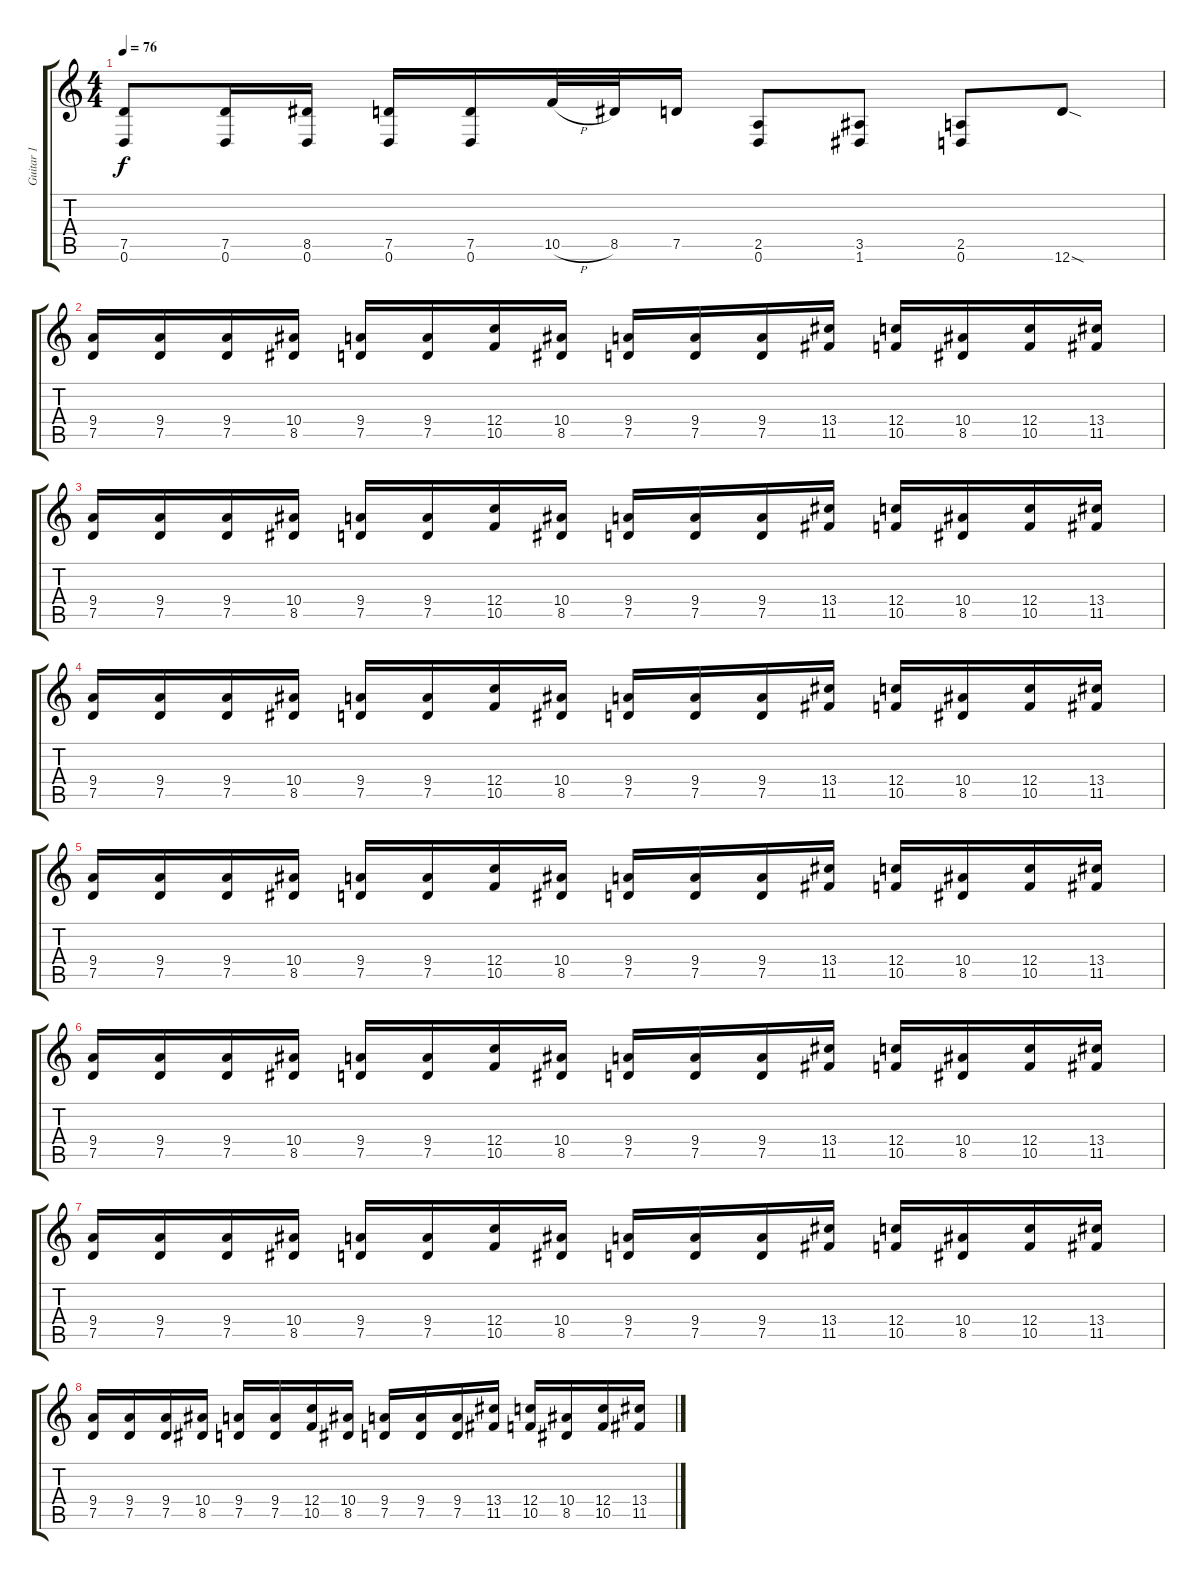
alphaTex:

\track ("Guitar 1" "Guitar 1") {instrument overdrivenguitar}
\staff {score tabs}
\tuning (D4 A3 F3 C3 G2 D2) {hide}
\ts (4 4)
\tempo 76
\clef g2
\ks c
(7.5 0.6).8{dy f} (7.5 0.6).16 (8.5 0.6).16 (7.5 0.6).16 (7.5 0.6).16 10.5{h}.32 8.5.32 7.5.16 (2.5 0.6).8 (3.5 1.6).8 (2.5 0.6).8 12.6{sod}.8 |
\section ("" "")
(9.4 7.5).16 (9.4 7.5).16 (9.4 7.5).16 (10.4 8.5).16 (9.4 7.5).16 (9.4 7.5).16 (12.4 10.5).16 (10.4 8.5).16 (9.4 7.5).16 (9.4 7.5).16 (9.4 7.5).16 (13.4 11.5).16 (12.4 10.5).16 (10.4 8.5).16 (12.4 10.5).16 (13.4 11.5).16 |
(9.4 7.5).16 (9.4 7.5).16 (9.4 7.5).16 (10.4 8.5).16 (9.4 7.5).16 (9.4 7.5).16 (12.4 10.5).16 (10.4 8.5).16 (9.4 7.5).16 (9.4 7.5).16 (9.4 7.5).16 (13.4 11.5).16 (12.4 10.5).16 (10.4 8.5).16 (12.4 10.5).16 (13.4 11.5).16 |
(9.4 7.5).16 (9.4 7.5).16 (9.4 7.5).16 (10.4 8.5).16 (9.4 7.5).16 (9.4 7.5).16 (12.4 10.5).16 (10.4 8.5).16 (9.4 7.5).16 (9.4 7.5).16 (9.4 7.5).16 (13.4 11.5).16 (12.4 10.5).16 (10.4 8.5).16 (12.4 10.5).16 (13.4 11.5).16 |
(9.4 7.5).16 (9.4 7.5).16 (9.4 7.5).16 (10.4 8.5).16 (9.4 7.5).16 (9.4 7.5).16 (12.4 10.5).16 (10.4 8.5).16 (9.4 7.5).16 (9.4 7.5).16 (9.4 7.5).16 (13.4 11.5).16 (12.4 10.5).16 (10.4 8.5).16 (12.4 10.5).16 (13.4 11.5).16 |
(9.4 7.5).16 (9.4 7.5).16 (9.4 7.5).16 (10.4 8.5).16 (9.4 7.5).16 (9.4 7.5).16 (12.4 10.5).16 (10.4 8.5).16 (9.4 7.5).16 (9.4 7.5).16 (9.4 7.5).16 (13.4 11.5).16 (12.4 10.5).16 (10.4 8.5).16 (12.4 10.5).16 (13.4 11.5).16 |
(9.4 7.5).16 (9.4 7.5).16 (9.4 7.5).16 (10.4 8.5).16 (9.4 7.5).16 (9.4 7.5).16 (12.4 10.5).16 (10.4 8.5).16 (9.4 7.5).16 (9.4 7.5).16 (9.4 7.5).16 (13.4 11.5).16 (12.4 10.5).16 (10.4 8.5).16 (12.4 10.5).16 (13.4 11.5).16 |
(9.4 7.5).16 (9.4 7.5).16 (9.4 7.5).16 (10.4 8.5).16 (9.4 7.5).16 (9.4 7.5).16 (12.4 10.5).16 (10.4 8.5).16 (9.4 7.5).16 (9.4 7.5).16 (9.4 7.5).16 (13.4 11.5).16 (12.4 10.5).16 (10.4 8.5).16 (12.4 10.5).16 (13.4 11.5).16
